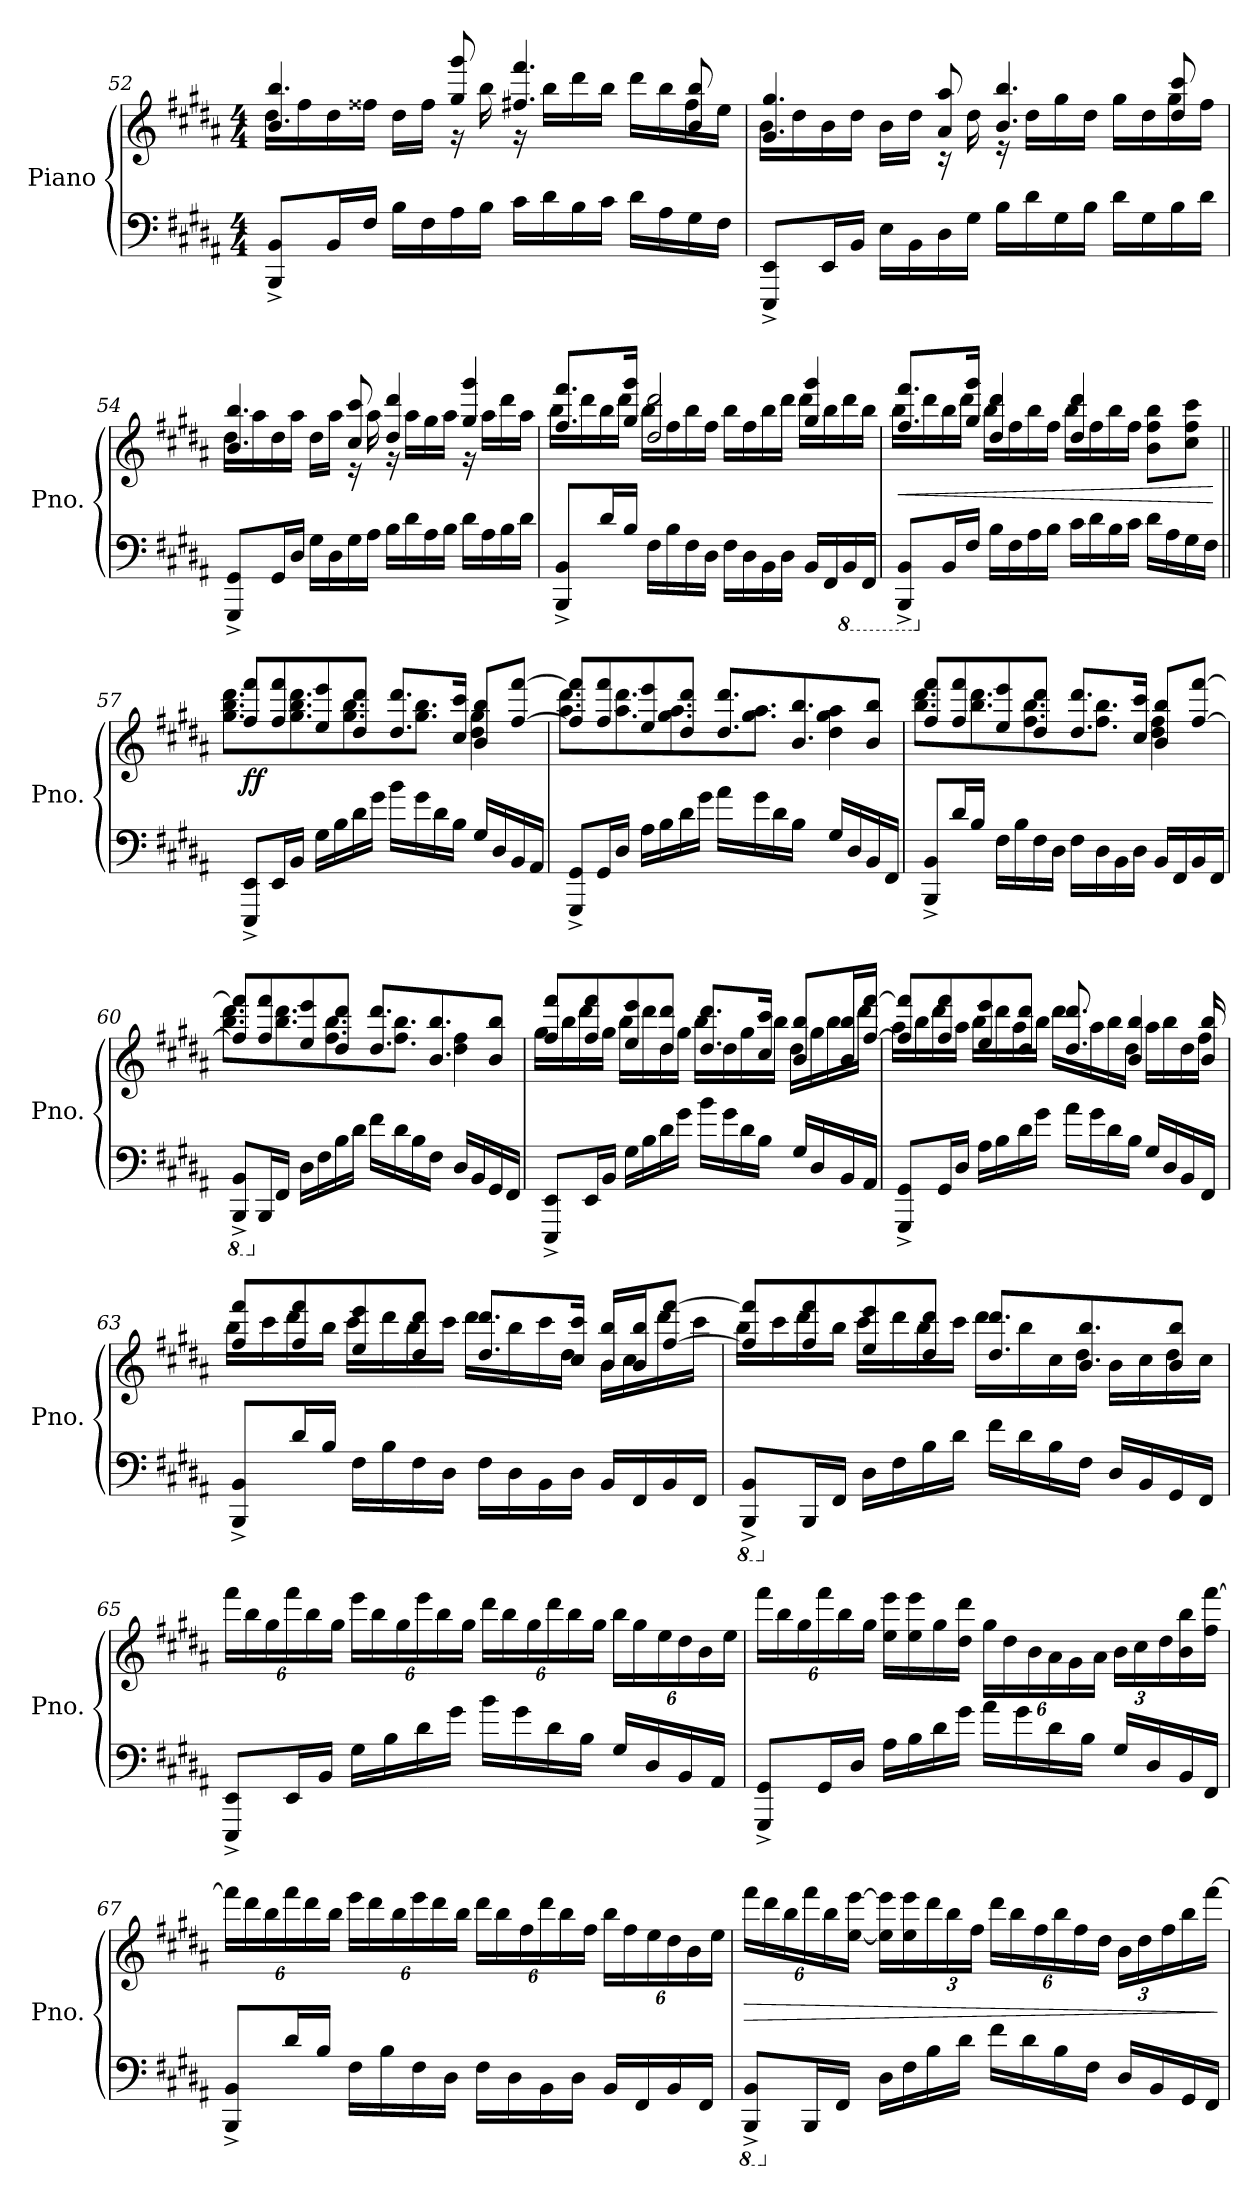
**kern	**kern	**dynam
*part1	*part1	*part1
*staff2	*staff1	*staff1/2
*I"Piano	*	*
*I'Pno.	*	*
!!LO:LB:g=z
*clefF4	*clefG2	*
*k[f#c#g#d#a#]	*k[f#c#g#d#a#]	*
*M4/4	*M4/4	*
=52	=52	=52
*	*^	*
8BBB/^ 8BB/^L	4.b/ 4.bb/	16dd#\LL	.
.	.	16ff#\	.
16BB/L	.	16dd#\	.
16F#/JJ	.	16ff##X\JJ	.
16B\LL	.	16dd#\LL	.
16F#\	.	16ff##\JJ	.
16A#\	8gg#/ 8ggg#/	16r	.
16B\JJ	.	16bb\	.
16c#\LL	4.ff#X/ 4.fff#/	16r	.
16d#\	.	16bb\LL	.
16B\	.	16ddd#\	.
16c#\JJ	.	16bb\JJ	.
16d#\LL	.	16ddd#\LL	.
16A#\	.	16bb\	.
16G#\	8b/ 8bb/	16ff#\	.
16F#\JJ	.	16ee\JJ	.
=53	=53	=53	=53
8EEE/^ 8EE/^L	4.g#/ 4.gg#/	16b\LL	.
.	.	16dd#\	.
16EE/L	.	16b\	.
16BB/JJ	.	16dd#\JJ	.
16E\LL	.	16b\LL	.
16BB\	.	16dd#\JJ	.
16D#\	8a#/ 8aa#/	16r	.
16G#\JJ	.	16dd#\	.
16B\LL	4.b/ 4.bb/	16r	.
16d#\	.	16dd#\LL	.
16G#\	.	16gg#\	.
16B\JJ	.	16dd#\JJ	.
16d#\LL	.	16gg#\LL	.
16G#\	.	16dd#\	.
16B\	8dd#/ 8ccc#/	16gg#\	.
16d#\JJ	.	16ff#\JJ	.
!!LO:PB:g=z	!!
=54	=54	=54	=54
8GGG#/^ 8GG#/^L	4.b/ 4.bb/	16dd#\LL	.
.	.	16aa#\	.
16GG#/L	.	16dd#\	.
16D#/JJ	.	16aa#\JJ	.
16G#\LL	.	16dd#\LL	.
16D#\	.	16aa#\JJ	.
16G#\	8cc#/ 8ccc#/	16r	.
16A#\JJ	.	16aa#\	.
16B\LL	4dd#/ 4ddd#/	16r	.
16d#\	.	16aa#\LL	.
16A#\	.	16gg#\	.
16B\JJ	.	16aa#\JJ	.
16d#\LL	4gg#/ 4ggg#/	16r	.
16A#\	.	16aa#\LL	.
16B\	.	16ddd#\	.
16d#\JJ	.	16aa#\JJ	.
=55	=55	=55	=55
8BBB/^ 8BB/^L	8.ff#/ 8.fff#/L	16bb\LL	.
.	.	16ddd#\	.
16d#/L	.	16bb\	.
16B/JJ	16gg#/ 16ggg#/Jk	16ddd#\JJ	.
16F#\LL	2dd#/ 2ddd#/	16bb\LL	.
16B\	.	16ff#\	.
16F#\	.	16bb\	.
16D#\JJ	.	16ff#\JJ	.
16F#\LL	.	16bb\LL	.
16D#\	.	16ff#\	.
16BB\	.	16bb\	.
16D#\JJ	.	16ddd#\JJ	.
16BB/LL	4gg#/ 4ggg#/	16ddd#\LL	.
16FF#/	.	16bb\	.
*8ba	*	*	*
16BBB/	.	16ddd#\	.
16FFF#/JJ	.	16bb\JJ	.
!!LO:LB:g=z	!!
=56	=56	=56	=56
!	!	!	!LO:HP:b
8BBBB/^ 8BBB/^L	8.ff#/ 8.fff#/L	16bb\LL	<
.	.	16ddd#\	.
*X8ba	*	*	*
16BB/L	.	16bb\	.
16F#/JJ	16gg#/ 16ggg#/Jk	16ddd#\JJ	.
16B\LL	4dd#/ 4ddd#/	16bb\LL	.
16F#\	.	16ff#\	.
16A#\	.	16bb\	.
16B\JJ	.	16ff#\JJ	.
16c#\LL	4dd#/ 4ddd#/	16bb\LL	.
16d#\	.	16ff#\	.
16B\	.	16bb\	.
16c#\JJ	.	16ff#\JJ	.
16d#\LL	8b\ 8ff#\ 8bb\L	4ryy	.
16A#\	.	.	.
16G#\	8cc#\ 8ff#\ 8ccc#\J	.	.
16F#\JJ	.	.	.
*	*v	*v	*
.	.	[
=57||	=57||	=57||
*	*^	*
!	!	!	!LO:DY:b
8EEE/^ 8EE/^L	8ff#/ 8fff#/L	8.gg#\ 8.bb\ 8.ddd#\L	ff
16EE/L	8ff#/ 8fff#/	.	.
16BB/JJ	.	8.gg#\ 8.bb\ 8.ddd#\	.
16G#\LL	8ee/ 8eee/	.	.
16B\	.	.	.
16d#\	8dd#/ 8ddd#/J	8.gg#\ 8.bb\	.
16g#\JJ	.	.	.
16b\LL	8.dd#/ 8.ddd#/L	.	.
16g#\	.	8.gg#\ 8.bb\J	.
16d#\	.	.	.
16B\JJ	16cc#/ 16ccc#/Jk	.	.
16G#/LL	8b/ 8bb/L	4dd#\ 4gg#\	.
16D#/	.	.	.
16BB/	[8ff#/ [8fff#/J	.	.
16AA#/JJ	.	.	.
!!LO:LB:g=z	!!
=58	=58	=58	=58
8GGG#/^ 8GG#/^L	8ff#/] 8fff#/]L	8.aa#\ 8.ddd#\L	.
16GG#/L	8ff#/ 8fff#/	.	.
16D#/JJ	.	8.aa#\ 8.ddd#\	.
16A#\LL	8ee/ 8eee/	.	.
16B\	.	.	.
16d#\	8dd#/ 8ddd#/J	8.gg#\ 8.aa#\	.
16g#\JJ	.	.	.
16a#\LL	8.dd#/ 8.ddd#/L	.	.
16g#\	.	8.gg#\ 8.aa#\J	.
16d#\	.	.	.
16B\JJ	8.b/ 8.bb/	.	.
16G#/LL	.	4dd#\ 4gg#\ 4aa#\	.
16D#/	.	.	.
16BB/	8b/ 8bb/J	.	.
16FF#/JJ	.	.	.
=59	=59	=59	=59
8BBB/^ 8BB/^L	8ff#/ 8fff#/L	8.bb\ 8.ddd#\L	.
16d#/L	8ff#/ 8fff#/	.	.
16B/JJ	.	8.bb\ 8.ddd#\	.
16F#\LL	8ee/ 8eee/	.	.
16B\	.	.	.
16F#\	8dd#/ 8ddd#/J	8.ff#\ 8.bb\	.
16D#\JJ	.	.	.
16F#\LL	8.dd#/ 8.ddd#/L	.	.
16D#\	.	8.ff#\ 8.bb\J	.
16BB\	.	.	.
16D#\JJ	16cc#/ 16ccc#/Jk	.	.
16BB/LL	8b/ 8bb/L	4dd#\ 4ff#\	.
16FF#/	.	.	.
16BB/	[8ff#/ [8fff#/J	.	.
16FF#/JJ	.	.	.
!!LO:LB:g=z	!!
=60	=60	=60	=60
*8ba	*	*	*
8BBBB/^ 8BBB/^L	8ff#/] 8fff#/]L	8.bb\ 8.ddd#\L	.
*X8ba	*	*	*
16BBB/L	8ff#/ 8fff#/	.	.
16FF#/JJ	.	8.bb\ 8.ddd#\	.
16D#\LL	8ee/ 8eee/	.	.
16F#\	.	.	.
16B\	8dd#/ 8ddd#/J	8.ff#\ 8.bb\	.
16d#\JJ	.	.	.
16f#\LL	8.dd#/ 8.ddd#/L	.	.
16d#\	.	8.ff#\ 8.bb\J	.
16B\	.	.	.
16F#\JJ	8.b/ 8.bb/	.	.
16D#/LL	.	4dd#\ 4ff#\	.
16BB/	.	.	.
16GG#/	8b/ 8bb/J	.	.
16FF#/JJ	.	.	.
=61	=61	=61	=61
8EEE/^ 8EE/^L	8ff#/ 8fff#/L	16gg#\LL	.
.	.	16bb\	.
16EE/L	8ff#/ 8fff#/	16ddd#\	.
16BB/JJ	.	16gg#\JJ	.
16G#\LL	8ee/ 8eee/	16bb\LL	.
16B\	.	16ddd#\	.
16d#\	8dd#/ 8ddd#/J	16dd#\	.
16g#\JJ	.	16gg#\JJ	.
16b\LL	8.dd#/ 8.ddd#/L	16bb\LL	.
16g#\	.	16dd#\	.
16d#\	.	16gg#\	.
16B\JJ	16cc#/ 16ccc#/Jk	16bb\JJ	.
16G#/LL	8b/ 8bb/L	16dd#\LL	.
16D#/	.	16gg#\	.
16BB/	16b/ 16bb/L	16bb\	.
16AA#/JJ	[16ff#/ [16fff#/JJ	16ddd#\JJ	.
!!LO:PB:g=z	!!
=62	=62	=62	=62
8GGG#/^ 8GG#/^L	8ff#/] 8fff#/]L	16aa#\LL	.
.	.	16bb\	.
16GG#/L	8ff#/ 8fff#/	16ddd#\	.
16D#/JJ	.	16aa#\JJ	.
16A#\LL	8ee/ 8eee/	16bb\LL	.
16B\	.	16ddd#\	.
16d#\	8dd#/ 8ddd#/J	16aa#\	.
16g#\JJ	.	16bb\JJ	.
16a#\LL	8.dd#/ 8.ddd#/	16ddd#\LL	.
16g#\	.	16aa#\	.
16d#\	.	16bb\	.
16B\JJ	4b/ 4bb/	16dd#\JJ	.
16G#/LL	.	16aa#\LL	.
16D#/	.	16bb\	.
16BB/	.	16dd#\	.
16FF#/JJ	16b/ 16bb/	16ff#\JJ	.
=63	=63	=63	=63
8BBB/^ 8BB/^L	8ff#/ 8fff#/L	16bb\LL	.
.	.	16ccc#\	.
16d#/L	8ff#/ 8fff#/	16ddd#\	.
16B/JJ	.	16bb\JJ	.
16F#\LL	8ee/ 8eee/	16ccc#\LL	.
16B\	.	16ddd#\	.
16F#\	8dd#/ 8ddd#/J	16bb\	.
16D#\JJ	.	16ccc#\JJ	.
16F#\LL	8.dd#/ 8.ddd#/L	16ddd#\LL	.
16D#\	.	16bb\	.
16BB\	.	16ccc#\	.
16D#\JJ	16cc#/ 16ccc#/Jk	16dd#\JJ	.
16BB/LL	16b/ 16bb/LL	16b\LL	.
16FF#/	16b/ 16bb/J	16cc#\	.
16BB/	[8ff#/ [8fff#/J	16ddd#\	.
16FF#/JJ	.	16ccc#\JJ	.
!!LO:LB:g=z	!!
=64	=64	=64	=64
*8ba	*	*	*
8BBBB/^ 8BBB/^L	8ff#/] 8fff#/]L	16bb\LL	.
.	.	16ccc#\	.
*X8ba	*	*	*
16BBB/L	8ff#/ 8fff#/	16ddd#\	.
16FF#/JJ	.	16bb\JJ	.
16D#\LL	8ee/ 8eee/	16ccc#\LL	.
16F#\	.	16ddd#\	.
16B\	8dd#/ 8ddd#/J	16bb\	.
16d#\JJ	.	16ccc#\JJ	.
16f#\LL	8.dd#/ 8.ddd#/L	16ddd#\LL	.
16d#\	.	16bb\	.
16B\	.	16cc#\	.
16F#\JJ	8.b/ 8.bb/	16dd#\JJ	.
16D#/LL	.	16b\LL	.
16BB/	.	16cc#\	.
16GG#/	8b/ 8bb/J	16dd#\	.
16FF#/JJ	.	16cc#\JJ	.
*	*v	*v	*
=65	=65	=65
*	*Xbrackettup	*
8EEE/^ 8EE/^L	24fff#\LL	.
.	24bb\	.
.	24gg#\	.
16EE/L	24fff#\	.
.	24bb\	.
16BB/JJ	.	.
.	24gg#\JJ	.
16G#\LL	24eee\LL	.
.	24bb\	.
16B\	.	.
.	24gg#\	.
16d#\	24eee\	.
.	24bb\	.
16g#\JJ	.	.
.	24gg#\JJ	.
16b\LL	24ddd#\LL	.
.	24bb\	.
16g#\	.	.
.	24gg#\	.
16d#\	24ddd#\	.
.	24bb\	.
16B\JJ	.	.
.	24gg#\JJ	.
16G#/LL	24bb\LL	.
.	24gg#\	.
16D#/	.	.
.	24ee\	.
16BB/	24dd#\	.
.	24b\	.
16AA#/JJ	.	.
.	24ee\JJ	.
!!LO:LB:g=z
=66	=66	=66
8GGG#/^ 8GG#/^L	24fff#\LL	.
.	24bb\	.
.	24gg#\	.
16GG#/L	24fff#\	.
.	24bb\	.
16D#/JJ	.	.
.	24gg#\JJ	.
16A#\LL	16ee\ 16eee\LL	.
16B\	16ee\ 16eee\	.
16d#\	16gg#\	.
16g#\JJ	16dd#\ 16ddd#\JJ	.
16a#\LL	24gg#\LL	.
.	24dd#\	.
16g#\	.	.
.	24b\	.
16d#\	24a#\	.
.	24g#\	.
16B\JJ	.	.
.	24a#\JJ	.
16G#/LL	24b\LL	.
.	24cc#\	.
16D#/	.	.
.	24dd#\	.
16BB/	16b\ 16bb\	.
16FF#/JJ	16ff#\ [16fff#\JJ	.
=67	=67	=67
8BBB/^ 8BB/^L	24fff#\LL]	.
.	24ddd#\	.
.	24bb\	.
16d#/L	24fff#\	.
.	24ddd#\	.
16B/JJ	.	.
.	24bb\JJ	.
16F#\LL	24eee\LL	.
.	24ddd#\	.
16B\	.	.
.	24bb\	.
16F#\	24eee\	.
.	24ddd#\	.
16D#\JJ	.	.
.	24bb\JJ	.
16F#\LL	24ddd#\LL	.
.	24bb\	.
16D#\	.	.
.	24ff#\	.
16BB\	24ddd#\	.
.	24bb\	.
16D#\JJ	.	.
.	24ff#\JJ	.
16BB/LL	24bb\LL	.
.	24ff#\	.
16FF#/	.	.
.	24ee\	.
16BB/	24dd#\	.
.	24b\	.
16FF#/JJ	.	.
.	24ee\JJ	.
!!LO:LB:g=z
=68	=68	=68
*8ba	*	*
!	!	!LO:HP:b
8BBBB/^ 8BBB/^L	24fff#\LL	>
.	24ddd#\	.
.	24bb\	.
*X8ba	*	*
16BBB/L	24fff#\	.
.	24bb\	.
16FF#/JJ	.	.
.	[24ee\ [24eee\JJ	.
16D#\LL	16ee\] 16eee\]LL	.
16F#\	16ee\ 16eee\	.
16B\	24ddd#\	.
.	24bb\	.
16d#\JJ	.	.
.	24ff#\JJ	.
16f#\LL	24ddd#\LL	.
.	24bb\	.
16d#\	.	.
.	24ff#\	.
16B\	24bb\	.
.	24ff#\	.
16F#\JJ	.	.
.	24dd#\JJ	.
16D#/LL	24b\LL	.
.	24dd#\	.
16BB/	.	.
.	24ff#\	.
16GG#/	16bb\	.
16FF#/JJ	[16fff#\JJ	.
.	.	]
=	=	=
*-	*-	*-
